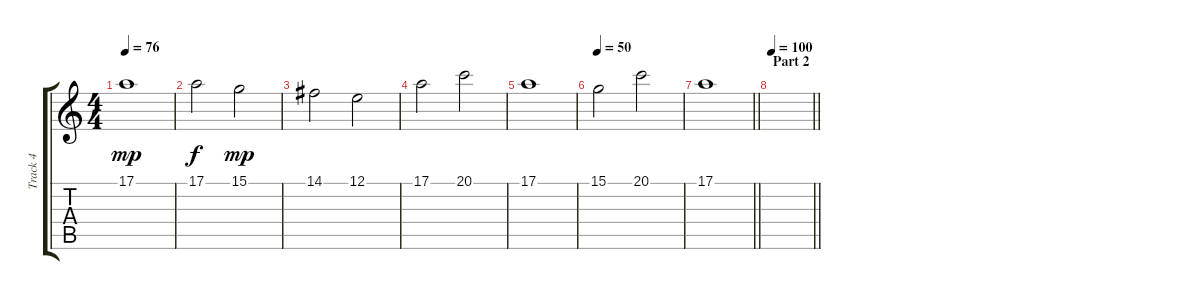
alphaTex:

\track ("Track 4" "Track 4") {instrument rockorgan}
\staff {score tabs}
\tuning (E4 B3 G3 D3 A2 E2) {hide}
\ts (4 4)
\tempo 76
\clef g2
\ks c
17.1.1{dy mp} |
17.1.2{dy f} 15.1.2{dy mp} |
14.1.2 12.1.2 |
17.1.2 20.1.2 |
17.1.1 |
\tempo 50
15.1.2 20.1.2 |
\barLineRight lightlight
17.1.1 |
\section ("" "Part 2")
\tempo 100
\barLineRight lightlight
